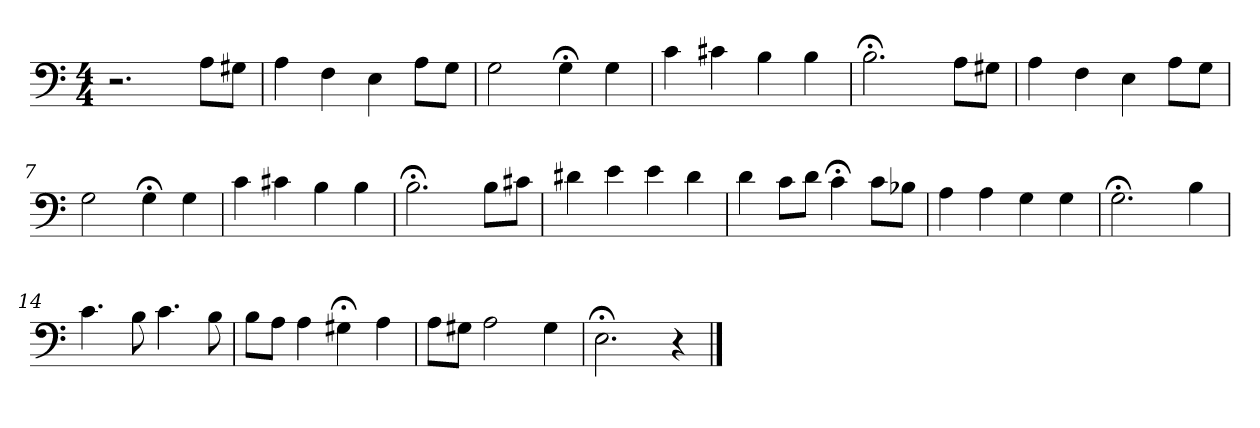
**kern
*part1
*staff1
*clefF4
*k[]
*C:
*M4/4
=1
2.r
8A\L
8G#X\J
=2
4A
4F
4E
8A\L
8G\J
=3
2G
4G;<
4G
=4
4c
4c#X
4B
4B
=5
2.B;<
8A\L
8G#X\J
=6
4A
4F
4E
8A\L
8G\J
=7
2G
4G;<
4G
=8
4c
4c#X
4B
4B
=9
2.B;<
8B\L
8c#X\J
=10
4d#X
4e
4e
4d#
=11
4d
8c\L
8d\J
4c;<
8c\L
8B-X\J
=12
4A
4A
4G
4G
=13
2.G;<
4B
=14
4.c
8B
4.c
8B
=15
8B\L
8A\J
4A
4G#X;<
4A
=16
8A\L
8G#X\J
2A
4G#
=17
2.E;<
4r
==
*-
